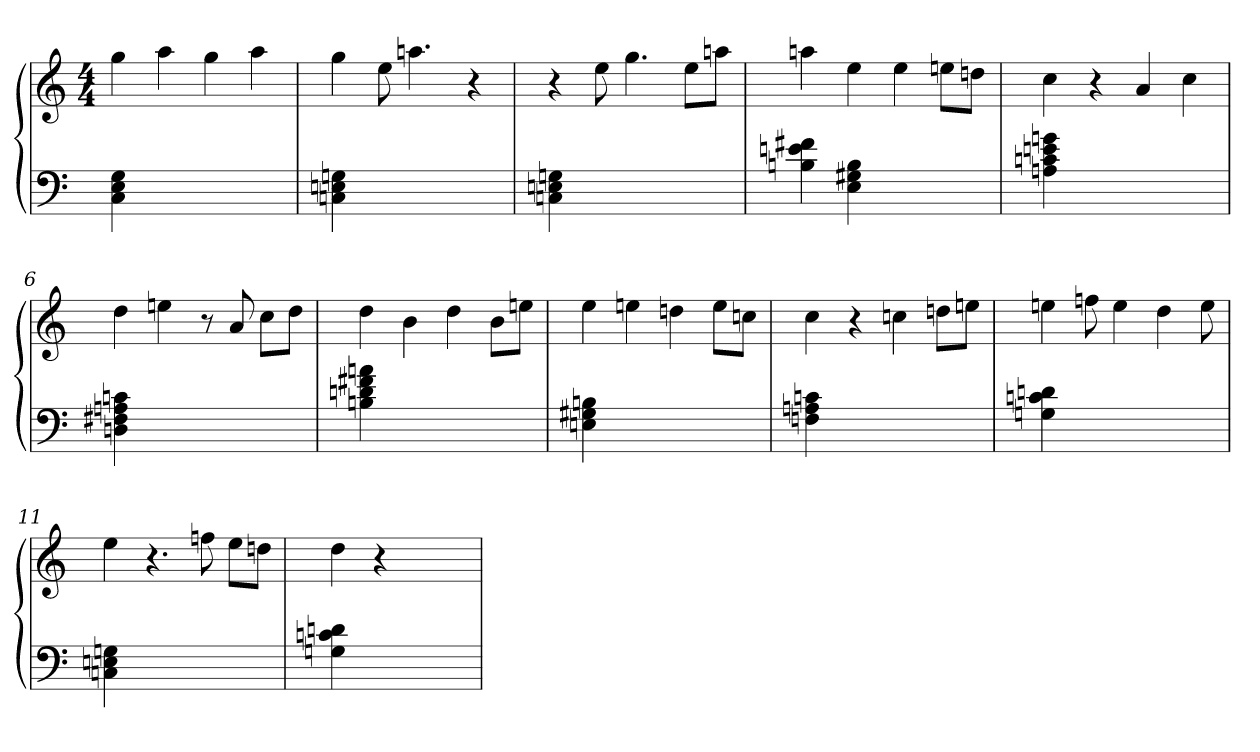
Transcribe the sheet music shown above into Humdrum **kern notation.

**kern	**kern
*part2	*part1
*staff2	*staff1
*	*M4/4
=1	=1
4C 4E 4G	4gg
2.ryy	4aa
.	4gg
.	4aa
=2	=2
4Cn 4En 4Gn	4gg
2.ryy	8ee
.	4.aan
.	4r
=3	=3
4Cn 4En 4Gn	4r
2.ryy	8ee
.	4.gg
.	8eeL
.	8aanJ
=4	=4
4Bn 4en 4f#X	4aan
4E 4G#X 4B	4ee
2ryy	4ee
.	8eenL
.	8ddnJ
=5	=5
4An 4cn 4en 4gn	4cc
2.ryy	4r
.	4a
.	4cc
=6	=6
4Dn 4F#X 4An 4cn	4dd
2.ryy	4een
.	8r
.	8a
.	8ccL
.	8ddJ
=7	=7
4Bn 4dn 4f#X 4an	4dd
2.ryy	4b
.	4dd
.	8bL
.	8eenJ
=8	=8
4En 4G#X 4Bn	4ee
2.ryy	4een
.	4ddn
.	8eeL
.	8ccnJ
=9	=9
4Fn 4An 4cn	4cc
2.ryy	4r
.	4ccn
.	8ddnL
.	8eenJ
=10	=10
4Gn 4cn 4dn	4een
2.ryy	8ffn
.	4ee
.	4dd
.	8ee
=11	=11
4Cn 4En 4Gn	4ee
2.ryy	4.r
.	8ffn
.	8eeL
.	8ddnJ
=12	=12
4Gn 4cn 4dn	4dd
2.ryy	4r
.	2ryy
=	=
*-	*-
